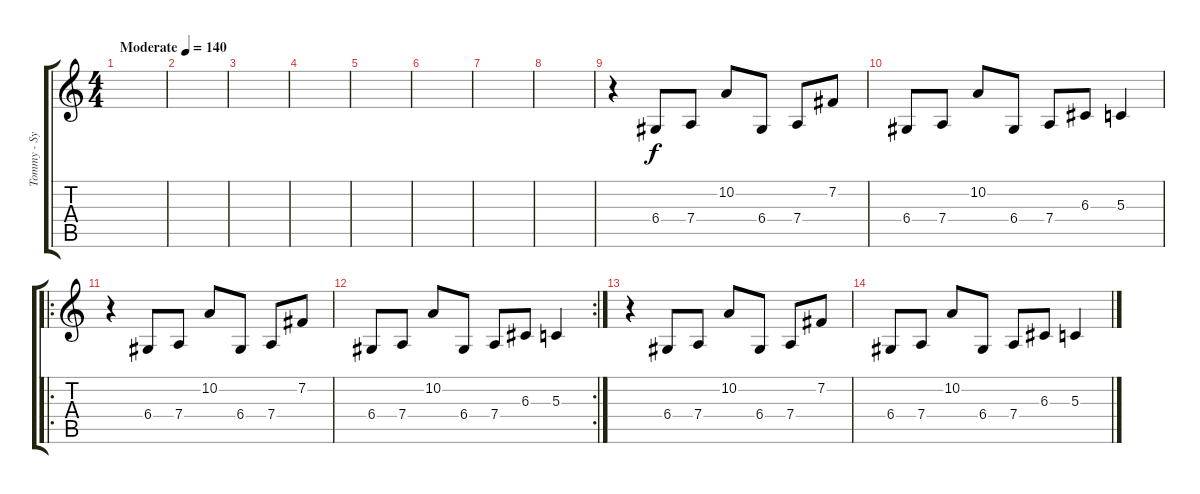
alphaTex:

\track ("Tommy - Synth" "Tommy - Sy") {instrument marimba}
\staff {score tabs}
\tuning (E4 B3 G3 D3 A2 E2) {hide}
\ts (4 4)
\tempo (140 "Moderate")
\clef g2
\ks c
|
|
|
|
|
|
|
|
r.4 6.4.8 7.4.8 10.2.8 6.4.8 7.4.8 7.2.8 |
6.4.8 7.4.8 10.2.8 6.4.8 7.4.8 6.3.8 5.3.4 |
\ro
r.4 6.4.8 7.4.8 10.2.8 6.4.8 7.4.8 7.2.8 |
\rc 2
6.4.8 7.4.8 10.2.8 6.4.8 7.4.8 6.3.8 5.3.4 |
r.4 6.4.8 7.4.8 10.2.8 6.4.8 7.4.8 7.2.8 |
6.4.8 7.4.8 10.2.8 6.4.8 7.4.8 6.3.8 5.3.4
